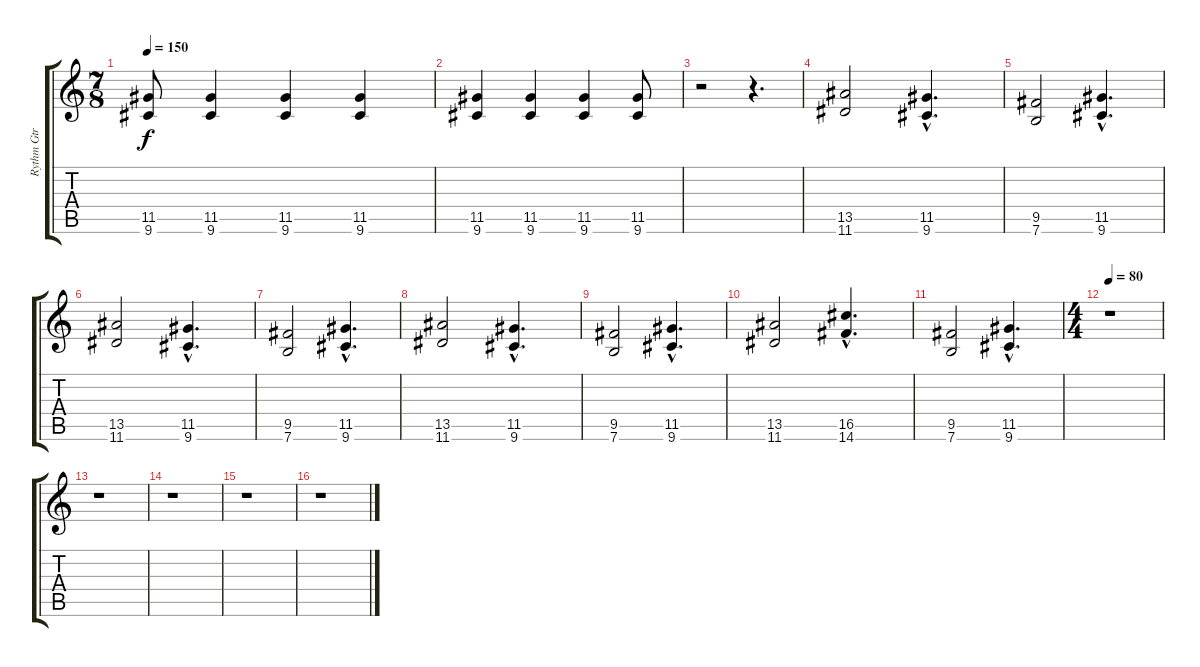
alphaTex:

\track ("Rythm Gtr" "Rythm Gtr") {instrument distortionguitar}
\staff {score tabs}
\tuning (E4 B3 G3 D3 A2 E2) {hide}
\ts (7 8)
\tempo 150
\clef g2
\ks c
(11.5{t} 9.6{t}).8{dy f} (11.5 9.6).4 (11.5 9.6).4 (11.5 9.6).4 |
(11.5 9.6).4 (11.5 9.6).4 (11.5 9.6).4 (11.5 9.6).8 |
r.2 r.4{d} |
(13.5 11.6).2 (11.5{hac} 9.6{hac}).4{d} |
(9.5 7.6).2 (11.5{hac} 9.6{hac}).4{d} |
(13.5 11.6).2 (11.5{hac} 9.6{hac}).4{d} |
(9.5 7.6).2 (11.5{hac} 9.6{hac}).4{d} |
(13.5 11.6).2 (11.5{hac} 9.6{hac}).4{d} |
(9.5 7.6).2 (11.5{hac} 9.6{hac}).4{d} |
(13.5 11.6).2 (16.5{hac} 14.6{hac}).4{d} |
(9.5 7.6).2 (11.5{hac} 9.6{hac}).4{d} |
\ts (4 4)
\tempo 80
r.1 |
r.1 |
r.1 |
r.1 |
r.1
